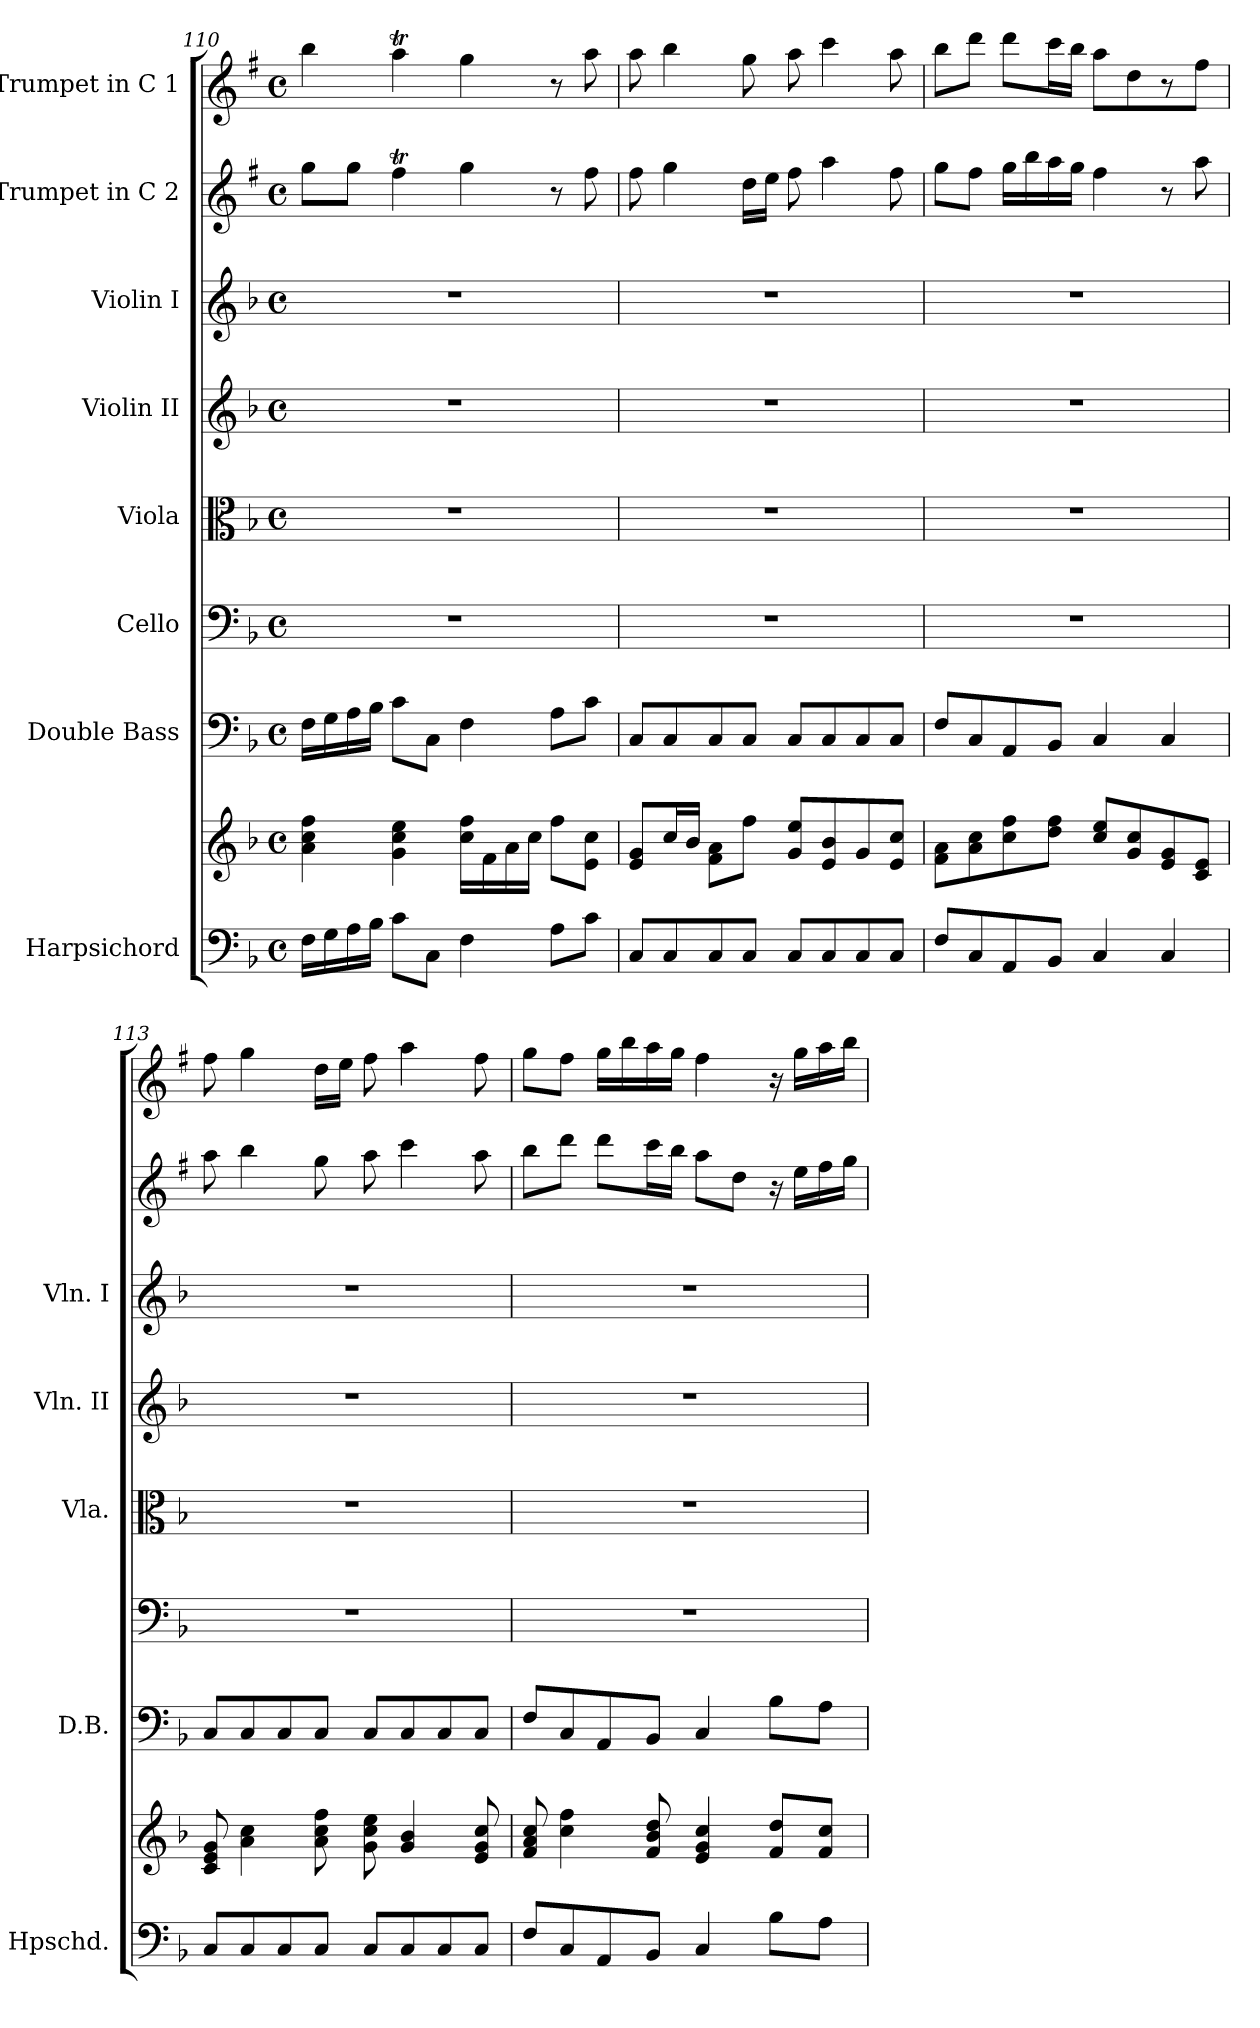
**kern	**kern	**kern	**kern	**kern	**kern	**kern	**kern	**kern
*part8	*part8	*part7	*part6	*part5	*part4	*part3	*part2	*part1
*staff9	*staff8	*staff7	*staff6	*staff5	*staff4	*staff3	*staff2	*staff1
*I"Harpsichord	*	*I"Double Bass	*I"Cello	*I"Viola	*I"Violin II	*I"Violin I	*I"Trumpet in C 2	*I"Trumpet in C 1
*I'Hpschd.	*	*I'D.B.	*	*I'Vla.	*I'Vln. II	*I'Vln. I	*	*
!!LO:PB:g=z
*clefF4	*clefG2	*clefF4	*clefF4	*clefC3	*clefG2	*clefG2	*clefG2	*clefG2
*	*	*ITrd7c12	*	*	*	*	*ITrd1c2	*ITrd1c2
*k[b-]	*k[b-]	*k[b-]	*k[b-]	*k[b-]	*k[b-]	*k[b-]	*k[b-]	*k[b-]
*F:	*F:	*F:	*F:	*F:	*F:	*F:	*F:	*F:
*M4/4	*M4/4	*M4/4	*M4/4	*M4/4	*M4/4	*M4/4	*M4/4	*M4/4
*met(c)	*met(c)	*met(c)	*met(c)	*met(c)	*met(c)	*met(c)	*met(c)	*met(c)
=110	=110	=110	=110	=110	=110	=110	=110	=110
16F\LL	4a\ 4cc\ 4ff\	16FF\LL	1r	1r	1r	1r	8ff\L	4aa\
16G\	.	16GG\	.	.	.	.	.	.
16A\	.	16AA\	.	.	.	.	8ff\J	.
16B-\JJ	.	16BB-\JJ	.	.	.	.	.	.
8c\L	4g\ 4cc\ 4ee\	8C\L	.	.	.	.	4eet\	4ggT\
8C\J	.	8CC\J	.	.	.	.	.	.
4F\	16cc\ 16ff\LL	4FF\	.	.	.	.	4ff\	4ff\
.	16f\	.	.	.	.	.	.	.
.	16a\	.	.	.	.	.	.	.
.	16cc\JJ	.	.	.	.	.	.	.
8A\L	8ff\L	8AA\L	.	.	.	.	8r	8r
8c\J	8e\ 8cc\J	8C\J	.	.	.	.	8ee\	8gg\
=111	=111	=111	=111	=111	=111	=111	=111	=111
8C/L	8e/ 8g/L	8CC/L	1r	1r	1r	1r	8ee\	8gg\
8C/	16cc/L	8CC/	.	.	.	.	4ff\	4aa\
.	16b-/JJ	.	.	.	.	.	.	.
8C/	8f\ 8a\L	8CC/	.	.	.	.	.	.
8C/J	8ff\J	8CC/J	.	.	.	.	16cc\LL	8ff\
.	.	.	.	.	.	.	16dd\JJ	.
8C/L	8g/ 8ee/L	8CC/L	.	.	.	.	8ee\	8gg\
8C/	8e/ 8b-/	8CC/	.	.	.	.	4gg\	4bb-\
8C/	8g/	8CC/	.	.	.	.	.	.
8C/J	8e/ 8cc/J	8CC/J	.	.	.	.	8ee\	8gg\
=112	=112	=112	=112	=112	=112	=112	=112	=112
8F/L	8f\ 8a\L	8FF/L	1r	1r	1r	1r	8ff\L	8aa\L
8C/	8a\ 8cc\	8CC/	.	.	.	.	8ee\J	8ccc\J
8AA/	8cc\ 8ff\	8AAA/	.	.	.	.	16ff\LL	8ccc\L
.	.	.	.	.	.	.	16aa\	.
8BB-/J	8dd\ 8ff\J	8BBB-/J	.	.	.	.	16gg\	16bb-\L
.	.	.	.	.	.	.	16ff\JJ	16aa\JJ
4C/	8cc/ 8ee/L	4CC/	.	.	.	.	4ee\	8gg\L
.	8g/ 8cc/	.	.	.	.	.	.	8cc\
4C/	8e/ 8g/	4CC/	.	.	.	.	8r	8r
.	8c/ 8e/J	.	.	.	.	.	8gg\	8ee\J
!!LO:PB:g=z
=113	=113	=113	=113	=113	=113	=113	=113	=113
8C/L	8c/ 8e/ 8g/	8CC/L	1r	1r	1r	1r	8gg\	8ee\
8C/	4a\ 4cc\	8CC/	.	.	.	.	4aa\	4ff\
8C/	.	8CC/	.	.	.	.	.	.
8C/J	8a\ 8cc\ 8ff\	8CC/J	.	.	.	.	8ff\	16cc\LL
.	.	.	.	.	.	.	.	16dd\JJ
8C/L	8g\ 8cc\ 8ee\	8CC/L	.	.	.	.	8gg\	8ee\
8C/	4g/ 4b-/	8CC/	.	.	.	.	4bb-\	4gg\
8C/	.	8CC/	.	.	.	.	.	.
8C/J	8e/ 8g/ 8cc/	8CC/J	.	.	.	.	8gg\	8ee\
!!LO:PB:g=z
=114	=114	=114	=114	=114	=114	=114	=114	=114
8F/L	8f/ 8a/ 8cc/	8FF/L	1r	1r	1r	1r	8aa\L	8ff\L
8C/	4cc\ 4ff\	8CC/	.	.	.	.	8ccc\J	8ee\J
8AA/	.	8AAA/	.	.	.	.	8ccc\L	16ff\LL
.	.	.	.	.	.	.	.	16aa\
8BB-/J	8f/ 8b-/ 8dd/	8BBB-/J	.	.	.	.	16bb-\L	16gg\
.	.	.	.	.	.	.	16aa\JJ	16ff\JJ
4C/	4e/ 4g/ 4cc/	4CC/	.	.	.	.	8gg\L	4ee\
.	.	.	.	.	.	.	8cc\J	.
8B-\L	8f/ 8dd/L	8BB-\L	.	.	.	.	16r	16r
.	.	.	.	.	.	.	16dd\LL	16ff\LL
8A\J	8f/ 8cc/J	8AA\J	.	.	.	.	16ee\	16gg\
.	.	.	.	.	.	.	16ff\JJ	16aa\JJ
=	=	=	=	=	=	=	=	=
*-	*-	*-	*-	*-	*-	*-	*-	*-
